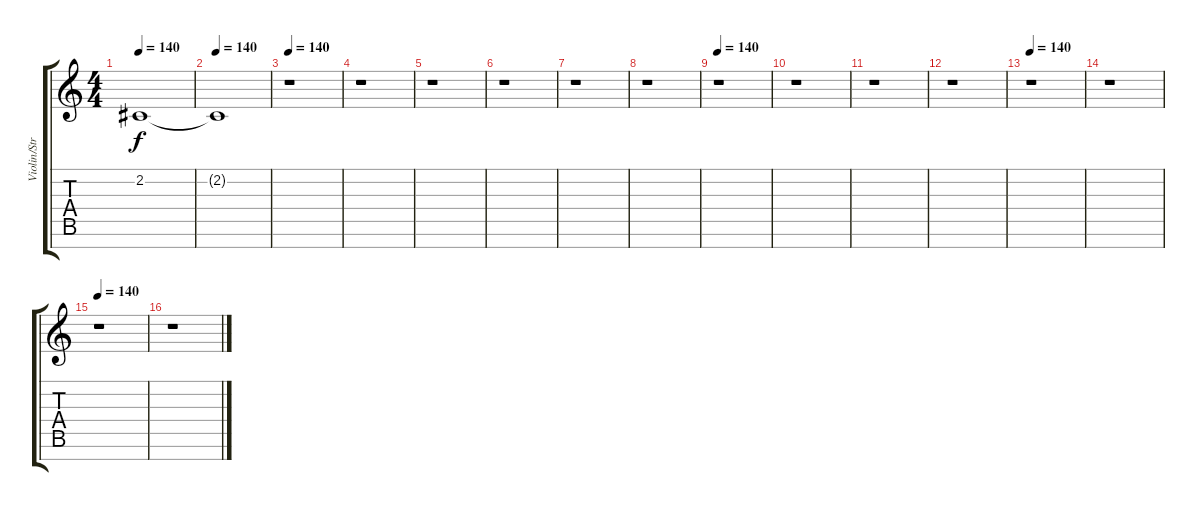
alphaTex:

\track ("Violin/Strings" "Violin/Str") {instrument violin}
\staff {score tabs}
\tuning (E4 B3 G3 D3 A2 E2 B1) {hide}
\ts (4 4)
\tempo 140
\clef g2
\ks c
2.2.1{dy f} |
\tempo 140
2.2{t}.1 |
\tempo 140
r.1 |
r.1 |
r.1 |
r.1 |
r.1 |
r.1 |
\tempo 140
r.1 |
r.1 |
r.1 |
r.1 |
\tempo 140
r.1 |
r.1 |
\tempo 140
r.1 |
r.1
